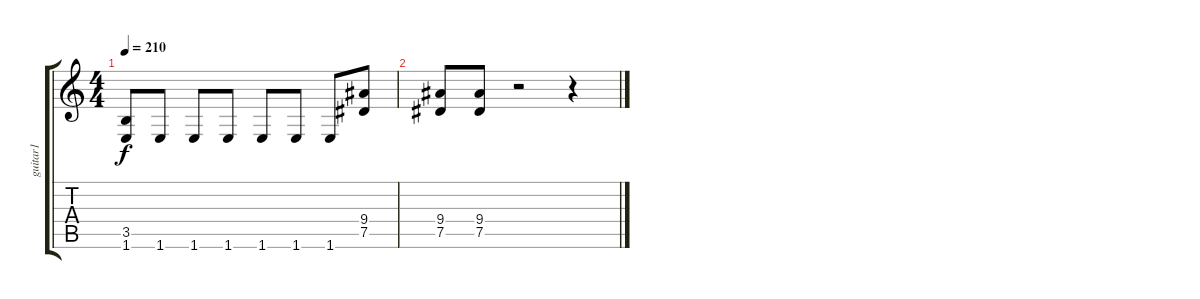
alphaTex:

\track ("guitar1" "guitar1") {instrument overdrivenguitar}
\staff {score tabs}
\tuning (Eb4 Bb3 Gb3 Db3 Ab2 Eb2) {hide}
\ts (4 4)
\tempo 210
\clef g2
\ks c
(3.5 1.6).8{dy f} 1.6.8 1.6.8 1.6.8 1.6.8 1.6.8 1.6.8 (9.4 7.5).8 |
(9.4 7.5).8 (9.4 7.5).8 r.2 r.4
